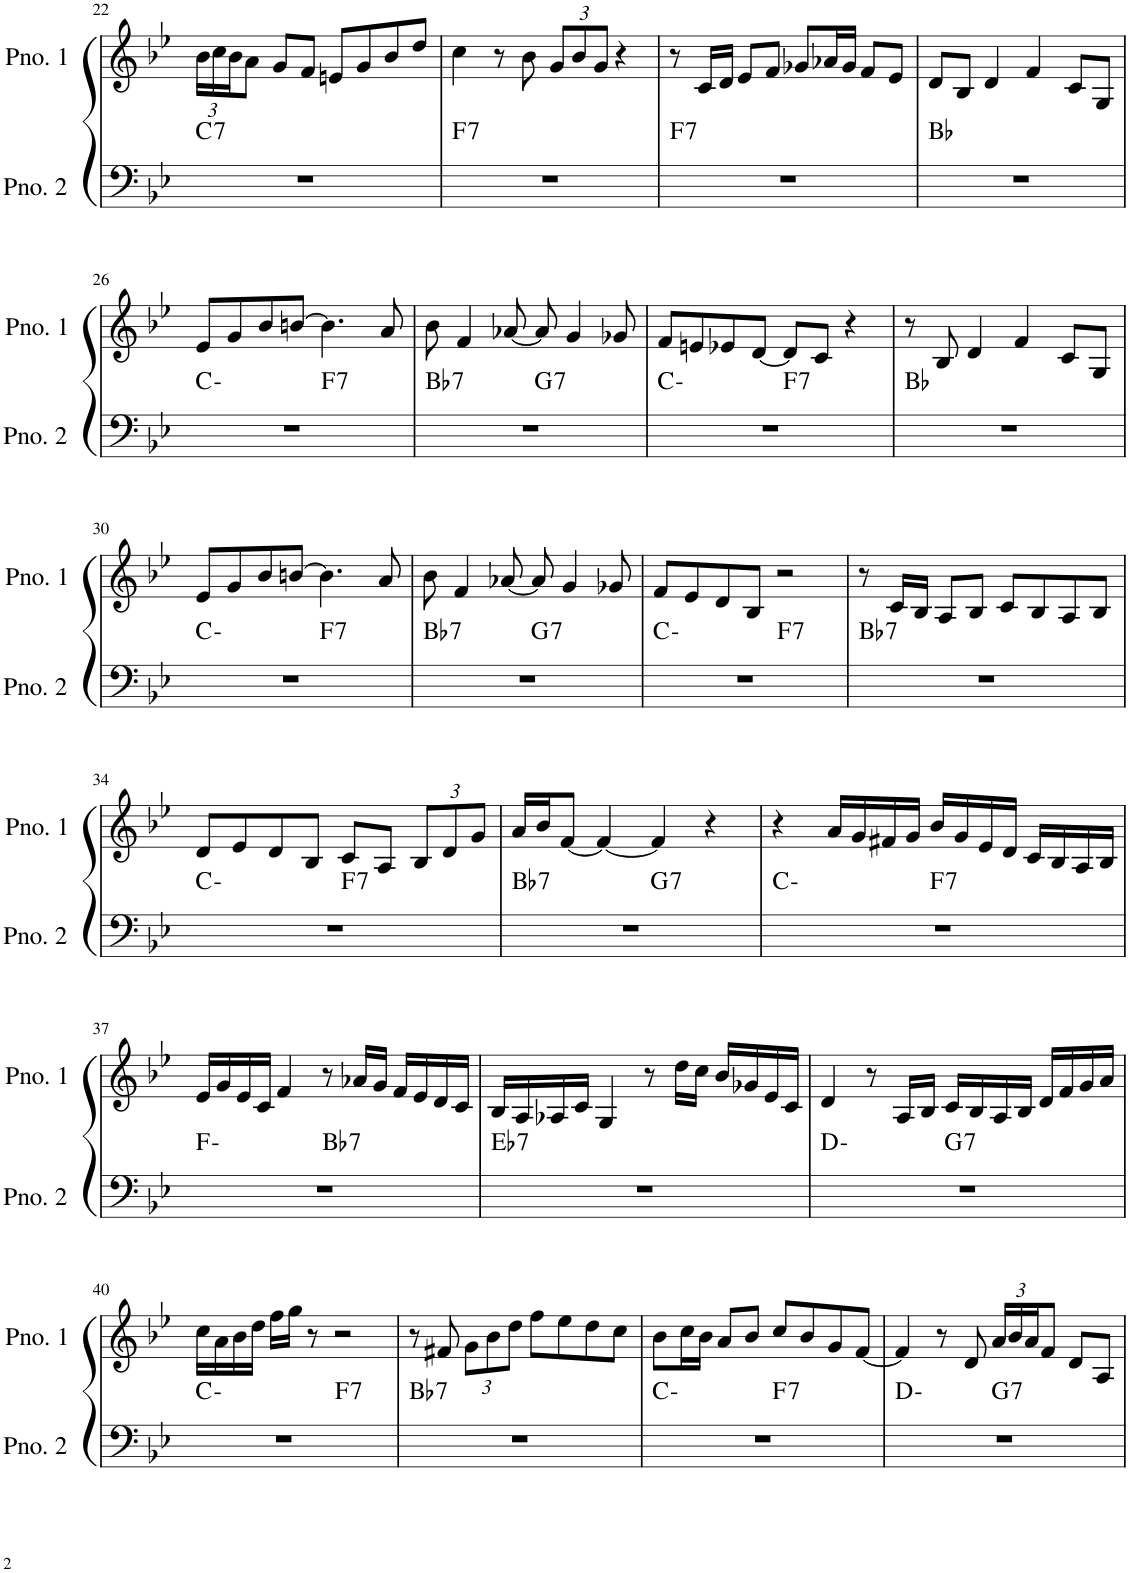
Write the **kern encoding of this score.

**kern	**harte	**kern
*part2	*part2	*part1
*staff2	*	*staff1
*I"ピアノ 2	*	*I"ピアノ 1
!!LO:PB:g=z
*clefF4	*	*clefG2
*k[b-e-]	*	*k[b-e-]
*M4/4	*	*M4/4
*	*	*Xbrackettup
=22	=22	=22
!	!LO:H:kt=7	!
1r	C:7	24b-\LL
.	.	24cc\
.	.	24b-\J
.	.	8a\J
.	.	8g/L
.	.	8f/J
.	.	8en/L
.	.	8g/
.	.	8b-/
.	.	8dd/J
=23	=23	=23
!	!LO:H:kt=7	!
1r	F:7	4cc\
.	.	8r
.	.	8b-\
.	.	12g/L
.	.	12b-/
.	.	12g/J
.	.	4r
=24	=24	=24
!	!LO:H:kt=7	!
1r	F:7	8r
.	.	16c/LL
.	.	16d/JJ
.	.	8e-/L
.	.	8f/J
.	.	8g-X/L
.	.	16a-X/L
.	.	16g-/JJ
.	.	8f/L
.	.	8e-/J
=25	=25	=25
1r	Bb:maj	8d/L
.	.	8B-/J
.	.	4d/
.	.	4f/
.	.	8c/L
.	.	8G/J
!!LO:LB:g=z
=26	=26	=26
*^	*	*
1r	2ryy	C:min	8e-/L
.	.	.	8g/
.	.	.	8b-/
.	.	.	[8bn/J
!	!	!LO:H:kt=7	!
.	2ryy	F:7	4.b\]
.	.	.	8a/
=27	=27	=27	=27
!	!	!LO:H:kt=7	!
1r	2ryy	Bb:7	8b-\
.	.	.	4f/
.	.	.	[8a-X/
!	!	!LO:H:kt=7	!
.	2ryy	G:7	8a-/]
.	.	.	4g/
.	.	.	8g-X/
=28	=28	=28	=28
1r	2ryy	C:min	8f/L
.	.	.	8en/
.	.	.	8e-X/
.	.	.	[8d/J
!	!	!LO:H:kt=7	!
.	2ryy	F:7	8d/L]
.	.	.	8c/J
.	.	.	4r
*v	*v	*	*
=29	=29	=29
1r	Bb:maj	8r
.	.	8B-/
.	.	4d/
.	.	4f/
.	.	8c/L
.	.	8G/J
!!LO:LB:g=z
=30	=30	=30
*^	*	*
1r	2ryy	C:min	8e-/L
.	.	.	8g/
.	.	.	8b-/
.	.	.	[8bn/J
!	!	!LO:H:kt=7	!
.	2ryy	F:7	4.b\]
.	.	.	8a/
=31	=31	=31	=31
!	!	!LO:H:kt=7	!
1r	2ryy	Bb:7	8b-\
.	.	.	4f/
.	.	.	[8a-X/
!	!	!LO:H:kt=7	!
.	2ryy	G:7	8a-/]
.	.	.	4g/
.	.	.	8g-X/
=32	=32	=32	=32
1r	2ryy	C:min	8f/L
.	.	.	8e-/
.	.	.	8d/
.	.	.	8B-/J
!	!	!LO:H:kt=7	!
.	2ryy	F:7	2r
=33	=33	=33	=33
!	!	!LO:H:kt=7	!
*v	*v	*	*
1r	Bb:7	8r
.	.	16c/LL
.	.	16B-/JJ
.	.	8A/L
.	.	8B-/J
.	.	8c/L
.	.	8B-/
.	.	8A/
.	.	8B-/J
!!LO:LB:g=z
=34	=34	=34
*^	*	*
1r	2ryy	C:min	8d/L
.	.	.	8e-/
.	.	.	8d/
.	.	.	8B-/J
!	!	!LO:H:kt=7	!
.	2ryy	F:7	8c/L
.	.	.	8A/J
.	.	.	12B-/L
.	.	.	12d/
.	.	.	12g/J
=35	=35	=35	=35
!	!	!LO:H:kt=7	!
1r	2ryy	Bb:7	16a/LL
.	.	.	16b-/J
.	.	.	[8f/J
.	.	.	4f/_
!	!	!LO:H:kt=7	!
.	2ryy	G:7	4f/]
.	.	.	4r
=36	=36	=36	=36
1r	2ryy	C:min	4r
.	.	.	16a/LL
.	.	.	16g/
.	.	.	16f#X/
.	.	.	16g/JJ
!	!	!LO:H:kt=7	!
.	2ryy	F:7	16b-/LL
.	.	.	16g/
.	.	.	16e-/
.	.	.	16d/JJ
.	.	.	16c/LL
.	.	.	16B-/
.	.	.	16A/
.	.	.	16B-/JJ
!!LO:LB:g=z
=37	=37	=37	=37
1r	2ryy	F:min	16e-/LL
.	.	.	16g/
.	.	.	16e-/
.	.	.	16c/JJ
.	.	.	4f/
!	!	!LO:H:kt=7	!
.	2ryy	Bb:7	8r
.	.	.	16a-X/LL
.	.	.	16g/JJ
.	.	.	16f/LL
.	.	.	16e-/
.	.	.	16d/
.	.	.	16c/JJ
=38	=38	=38	=38
!	!	!LO:H:kt=7	!
*v	*v	*	*
1r	Eb:7	16B-/LL
.	.	16A/
.	.	16A-X/
.	.	16c/JJ
.	.	4G/
.	.	8r
.	.	16dd\LL
.	.	16cc\JJ
.	.	16b-/LL
.	.	16g-X/
.	.	16e-/
.	.	16c/JJ
=39	=39	=39
*^	*	*
1r	2ryy	D:min	4d/
.	.	.	8r
.	.	.	16A/LL
.	.	.	16B-/JJ
!	!	!LO:H:kt=7	!
.	2ryy	G:7	16c/LL
.	.	.	16B-/
.	.	.	16A/
.	.	.	16B-/JJ
.	.	.	16d/LL
.	.	.	16f/
.	.	.	16g/
.	.	.	16a/JJ
!!LO:LB:g=z
=40	=40	=40	=40
1r	2ryy	C:min	16cc\LL
.	.	.	16a\
.	.	.	16b-\
.	.	.	16dd\JJ
.	.	.	16ff\LL
.	.	.	16gg\JJ
.	.	.	8r
!	!	!LO:H:kt=7	!
.	2ryy	F:7	2r
=41	=41	=41	=41
!	!	!LO:H:kt=7	!
*v	*v	*	*
1r	Bb:7	8r
.	.	8f#X/
.	.	12g\L
.	.	12b-\
.	.	12dd\J
.	.	8ff\L
.	.	8ee-\
.	.	8dd\
.	.	8cc\J
=42	=42	=42
*^	*	*
1r	2ryy	C:min	8b-\L
.	.	.	16cc\L
.	.	.	16b-\JJ
.	.	.	8a/L
.	.	.	8b-/J
!	!	!LO:H:kt=7	!
.	2ryy	F:7	8cc/L
.	.	.	8b-/
.	.	.	8g/
.	.	.	[8f/J
=43	=43	=43	=43
1r	2ryy	D:min	4f/]
.	.	.	8r
.	.	.	8d/
!	!	!LO:H:kt=7	!
.	2ryy	G:7	24a/LL
.	.	.	24b-/
.	.	.	24a/J
.	.	.	8f/J
.	.	.	8d/L
.	.	.	8A/J
*v	*v	*	*
=	=	=
*-	*-	*-
